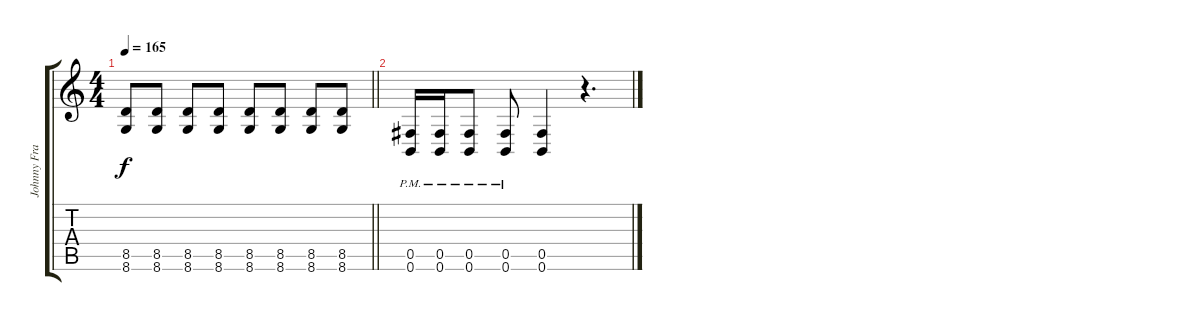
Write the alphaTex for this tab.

\track ("Johnny Franck" "Johnny Fra") {instrument distortionguitar}
\staff {score tabs}
\tuning (Db4 Ab3 E3 B2 Gb2 B1) {hide}
\ts (4 4)
\tempo 165
\clef g2
\barLineRight lightlight
\ks c
(8.5 8.6).8{dy f} (8.5 8.6).8 (8.5 8.6).8 (8.5 8.6).8 (8.5 8.6).8 (8.5 8.6).8 (8.5 8.6).8 (8.5 8.6).8 |
(0.5{pm} 0.6{pm}).16 (0.5{pm} 0.6{pm}).16 (0.5{pm} 0.6{pm}).8 (0.5{pm} 0.6{pm}).8 (0.5 0.6).4 r.4{d}
